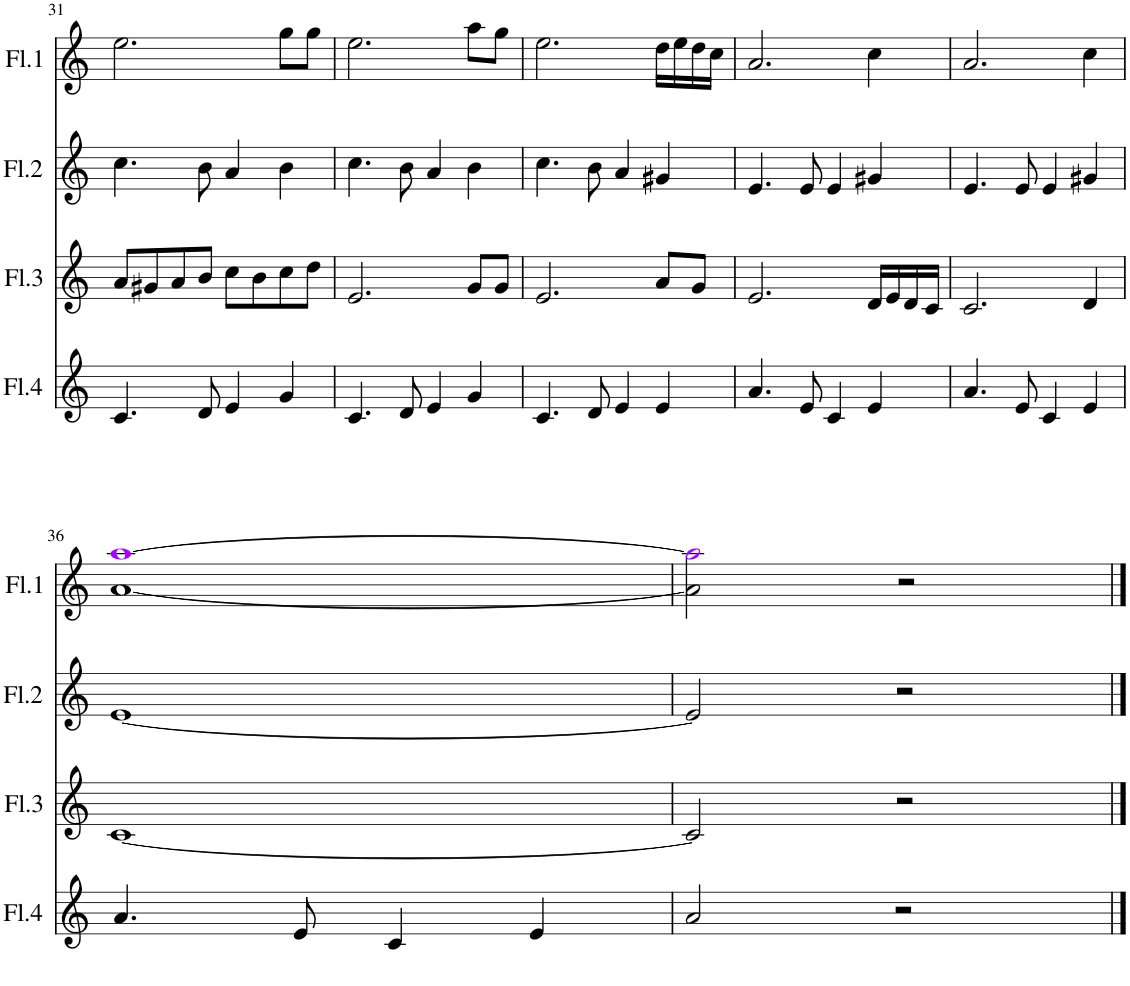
**kern	**kern	**kern	**kern
*part4	*part3	*part2	*part1
*staff4	*staff3	*staff2	*staff1
*I"Flauta 4	*I"Flauta 3	*I"Flauta 2	*I"Flauta 1
*I'Fl.4	*I'Fl.3	*I'Fl.2	*I'Fl.1
!!LO:PB:g=z
*clefG2	*clefG2	*clefG2	*clefG2
*k[]	*k[]	*k[]	*k[]
*M4/4	*M4/4	*M4/4	*M4/4
*met(c)	*met(c)	*met(c)	*met(c)
=31	=31	=31	=31
4.c/	8a/L	4.cc\	2.ee\
.	8g#X/	.	.
.	8a/	.	.
8d/	8b/J	8b\	.
4e/	8cc\L	4a/	.
.	8b\	.	.
4g/	8cc\	4b\	8gg\L
.	8dd\J	.	8gg\J
=32	=32	=32	=32
4.c/	2.e/	4.cc\	2.ee\
8d/	.	8b\	.
4e/	.	4a/	.
4g/	8g/L	4b\	8aa\L
.	8g/J	.	8gg\J
=33	=33	=33	=33
4.c/	2.e/	4.cc\	2.ee\
8d/	.	8b\	.
4e/	.	4a/	.
4e/	8a/L	4g#X/	16dd\LL
.	.	.	16ee\
.	8g/J	.	16dd\
.	.	.	16cc\JJ
=34	=34	=34	=34
4.a/	2.e/	4.e/	2.a/
8e/	.	8e/	.
4c/	.	4e/	.
4e/	16d/LL	4g#X/	4cc\
.	16e/	.	.
.	16d/	.	.
.	16c/JJ	.	.
=35	=35	=35	=35
4.a/	2.c/	4.e/	2.a/
8e/	.	8e/	.
4c/	.	4e/	.
4e/	4d/	4g#X/	4cc\
!!LO:LB:g=z
=36	=36	=36	=36
4.a/	[1c	[1e	[1a [1aai
8e/	.	.	.
4c/	.	.	.
4e/	.	.	.
=37	=37	=37	=37
2a/	2c/]	2e/]	2a\] 2aai\]
2r	2r	2r	2r
==	==	==	==
*-	*-	*-	*-
